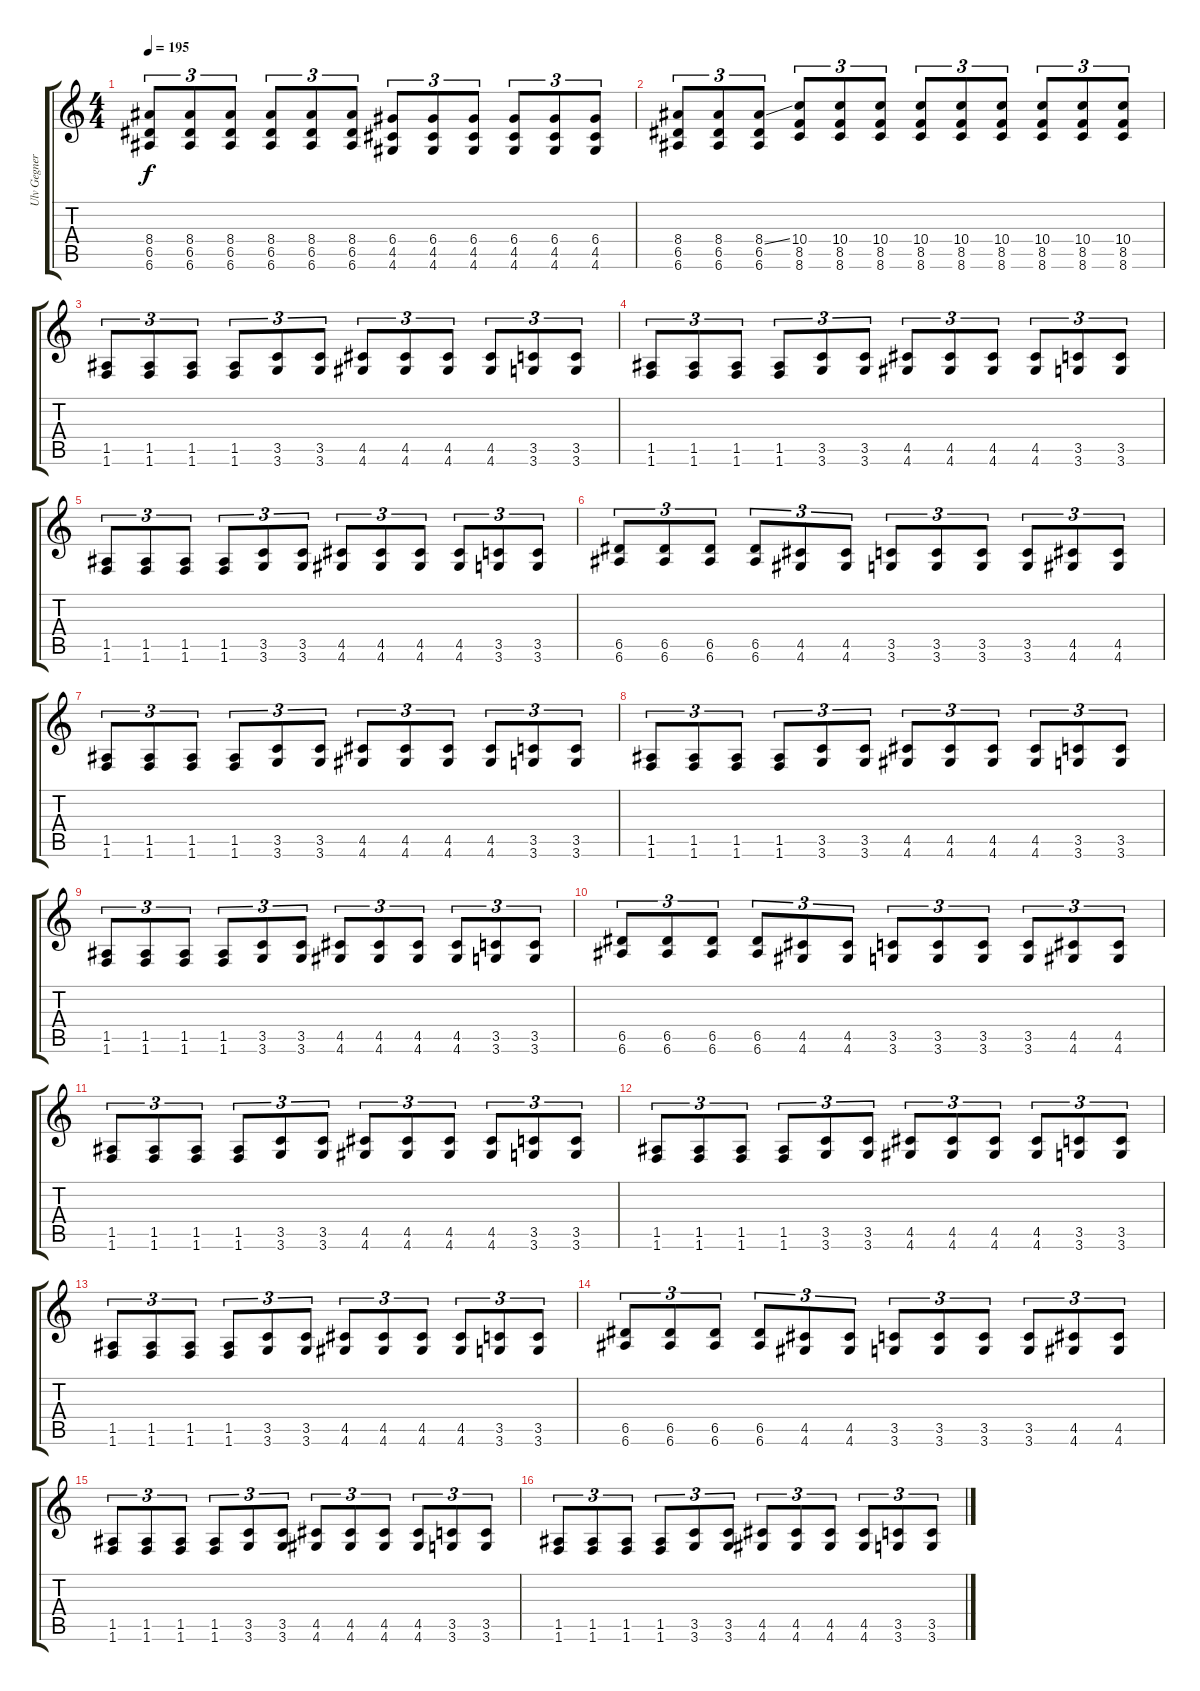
\track ("Ulv Gegner" "Ulv Gegner") {instrument distortionguitar}
\staff {score tabs}
\tuning (E4 B3 G3 D3 A2 E2) {hide}
\ts (4 4)
\tempo 195
\clef g2
\ks c
(8.4 6.5 6.6).8{tu (3 2) dy f} (8.4 6.5 6.6).8{tu (3 2)} (8.4 6.5 6.6).8{tu (3 2)} (8.4 6.5 6.6).8{tu (3 2)} (8.4 6.5 6.6).8{tu (3 2)} (8.4 6.5 6.6).8{tu (3 2)} (6.4 4.5 4.6).8{tu (3 2)} (6.4 4.5 4.6).8{tu (3 2)} (6.4 4.5 4.6).8{tu (3 2)} (6.4 4.5 4.6).8{tu (3 2)} (6.4 4.5 4.6).8{tu (3 2)} (6.4 4.5 4.6).8{tu (3 2)} |
(8.4 6.5 6.6).8{tu (3 2)} (8.4 6.5 6.6).8{tu (3 2)} (8.4{ss} 6.5 6.6).8{tu (3 2)} (10.4 8.5 8.6).8{tu (3 2)} (10.4 8.5 8.6).8{tu (3 2)} (10.4 8.5 8.6).8{tu (3 2)} (10.4 8.5 8.6).8{tu (3 2)} (10.4 8.5 8.6).8{tu (3 2)} (10.4 8.5 8.6).8{tu (3 2)} (10.4 8.5 8.6).8{tu (3 2)} (10.4 8.5 8.6).8{tu (3 2)} (10.4 8.5 8.6).8{tu (3 2)} |
(1.5 1.6).8{tu (3 2)} (1.5 1.6).8{tu (3 2)} (1.5 1.6).8{tu (3 2)} (1.5 1.6).8{tu (3 2)} (3.5 3.6).8{tu (3 2)} (3.5 3.6).8{tu (3 2)} (4.5 4.6).8{tu (3 2)} (4.5 4.6).8{tu (3 2)} (4.5 4.6).8{tu (3 2)} (4.5 4.6).8{tu (3 2)} (3.5 3.6).8{tu (3 2)} (3.5 3.6).8{tu (3 2)} |
(1.5 1.6).8{tu (3 2)} (1.5 1.6).8{tu (3 2)} (1.5 1.6).8{tu (3 2)} (1.5 1.6).8{tu (3 2)} (3.5 3.6).8{tu (3 2)} (3.5 3.6).8{tu (3 2)} (4.5 4.6).8{tu (3 2)} (4.5 4.6).8{tu (3 2)} (4.5 4.6).8{tu (3 2)} (4.5 4.6).8{tu (3 2)} (3.5 3.6).8{tu (3 2)} (3.5 3.6).8{tu (3 2)} |
(1.5 1.6).8{tu (3 2)} (1.5 1.6).8{tu (3 2)} (1.5 1.6).8{tu (3 2)} (1.5 1.6).8{tu (3 2)} (3.5 3.6).8{tu (3 2)} (3.5 3.6).8{tu (3 2)} (4.5 4.6).8{tu (3 2)} (4.5 4.6).8{tu (3 2)} (4.5 4.6).8{tu (3 2)} (4.5 4.6).8{tu (3 2)} (3.5 3.6).8{tu (3 2)} (3.5 3.6).8{tu (3 2)} |
(6.5 6.6).8{tu (3 2)} (6.5 6.6).8{tu (3 2)} (6.5 6.6).8{tu (3 2)} (6.5 6.6).8{tu (3 2)} (4.5 4.6).8{tu (3 2)} (4.5 4.6).8{tu (3 2)} (3.5 3.6).8{tu (3 2)} (3.5 3.6).8{tu (3 2)} (3.5 3.6).8{tu (3 2)} (3.5 3.6).8{tu (3 2)} (4.5 4.6).8{tu (3 2)} (4.5 4.6).8{tu (3 2)} |
(1.5 1.6).8{tu (3 2)} (1.5 1.6).8{tu (3 2)} (1.5 1.6).8{tu (3 2)} (1.5 1.6).8{tu (3 2)} (3.5 3.6).8{tu (3 2)} (3.5 3.6).8{tu (3 2)} (4.5 4.6).8{tu (3 2)} (4.5 4.6).8{tu (3 2)} (4.5 4.6).8{tu (3 2)} (4.5 4.6).8{tu (3 2)} (3.5 3.6).8{tu (3 2)} (3.5 3.6).8{tu (3 2)} |
(1.5 1.6).8{tu (3 2)} (1.5 1.6).8{tu (3 2)} (1.5 1.6).8{tu (3 2)} (1.5 1.6).8{tu (3 2)} (3.5 3.6).8{tu (3 2)} (3.5 3.6).8{tu (3 2)} (4.5 4.6).8{tu (3 2)} (4.5 4.6).8{tu (3 2)} (4.5 4.6).8{tu (3 2)} (4.5 4.6).8{tu (3 2)} (3.5 3.6).8{tu (3 2)} (3.5 3.6).8{tu (3 2)} |
(1.5 1.6).8{tu (3 2)} (1.5 1.6).8{tu (3 2)} (1.5 1.6).8{tu (3 2)} (1.5 1.6).8{tu (3 2)} (3.5 3.6).8{tu (3 2)} (3.5 3.6).8{tu (3 2)} (4.5 4.6).8{tu (3 2)} (4.5 4.6).8{tu (3 2)} (4.5 4.6).8{tu (3 2)} (4.5 4.6).8{tu (3 2)} (3.5 3.6).8{tu (3 2)} (3.5 3.6).8{tu (3 2)} |
(6.5 6.6).8{tu (3 2)} (6.5 6.6).8{tu (3 2)} (6.5 6.6).8{tu (3 2)} (6.5 6.6).8{tu (3 2)} (4.5 4.6).8{tu (3 2)} (4.5 4.6).8{tu (3 2)} (3.5 3.6).8{tu (3 2)} (3.5 3.6).8{tu (3 2)} (3.5 3.6).8{tu (3 2)} (3.5 3.6).8{tu (3 2)} (4.5 4.6).8{tu (3 2)} (4.5 4.6).8{tu (3 2)} |
(1.5 1.6).8{tu (3 2)} (1.5 1.6).8{tu (3 2)} (1.5 1.6).8{tu (3 2)} (1.5 1.6).8{tu (3 2)} (3.5 3.6).8{tu (3 2)} (3.5 3.6).8{tu (3 2)} (4.5 4.6).8{tu (3 2)} (4.5 4.6).8{tu (3 2)} (4.5 4.6).8{tu (3 2)} (4.5 4.6).8{tu (3 2)} (3.5 3.6).8{tu (3 2)} (3.5 3.6).8{tu (3 2)} |
(1.5 1.6).8{tu (3 2)} (1.5 1.6).8{tu (3 2)} (1.5 1.6).8{tu (3 2)} (1.5 1.6).8{tu (3 2)} (3.5 3.6).8{tu (3 2)} (3.5 3.6).8{tu (3 2)} (4.5 4.6).8{tu (3 2)} (4.5 4.6).8{tu (3 2)} (4.5 4.6).8{tu (3 2)} (4.5 4.6).8{tu (3 2)} (3.5 3.6).8{tu (3 2)} (3.5 3.6).8{tu (3 2)} |
(1.5 1.6).8{tu (3 2)} (1.5 1.6).8{tu (3 2)} (1.5 1.6).8{tu (3 2)} (1.5 1.6).8{tu (3 2)} (3.5 3.6).8{tu (3 2)} (3.5 3.6).8{tu (3 2)} (4.5 4.6).8{tu (3 2)} (4.5 4.6).8{tu (3 2)} (4.5 4.6).8{tu (3 2)} (4.5 4.6).8{tu (3 2)} (3.5 3.6).8{tu (3 2)} (3.5 3.6).8{tu (3 2)} |
(6.5 6.6).8{tu (3 2)} (6.5 6.6).8{tu (3 2)} (6.5 6.6).8{tu (3 2)} (6.5 6.6).8{tu (3 2)} (4.5 4.6).8{tu (3 2)} (4.5 4.6).8{tu (3 2)} (3.5 3.6).8{tu (3 2)} (3.5 3.6).8{tu (3 2)} (3.5 3.6).8{tu (3 2)} (3.5 3.6).8{tu (3 2)} (4.5 4.6).8{tu (3 2)} (4.5 4.6).8{tu (3 2)} |
(1.5 1.6).8{tu (3 2)} (1.5 1.6).8{tu (3 2)} (1.5 1.6).8{tu (3 2)} (1.5 1.6).8{tu (3 2)} (3.5 3.6).8{tu (3 2)} (3.5 3.6).8{tu (3 2)} (4.5 4.6).8{tu (3 2)} (4.5 4.6).8{tu (3 2)} (4.5 4.6).8{tu (3 2)} (4.5 4.6).8{tu (3 2)} (3.5 3.6).8{tu (3 2)} (3.5 3.6).8{tu (3 2)} |
(1.5 1.6).8{tu (3 2)} (1.5 1.6).8{tu (3 2)} (1.5 1.6).8{tu (3 2)} (1.5 1.6).8{tu (3 2)} (3.5 3.6).8{tu (3 2)} (3.5 3.6).8{tu (3 2)} (4.5 4.6).8{tu (3 2)} (4.5 4.6).8{tu (3 2)} (4.5 4.6).8{tu (3 2)} (4.5 4.6).8{tu (3 2)} (3.5 3.6).8{tu (3 2)} (3.5 3.6).8{tu (3 2)}
